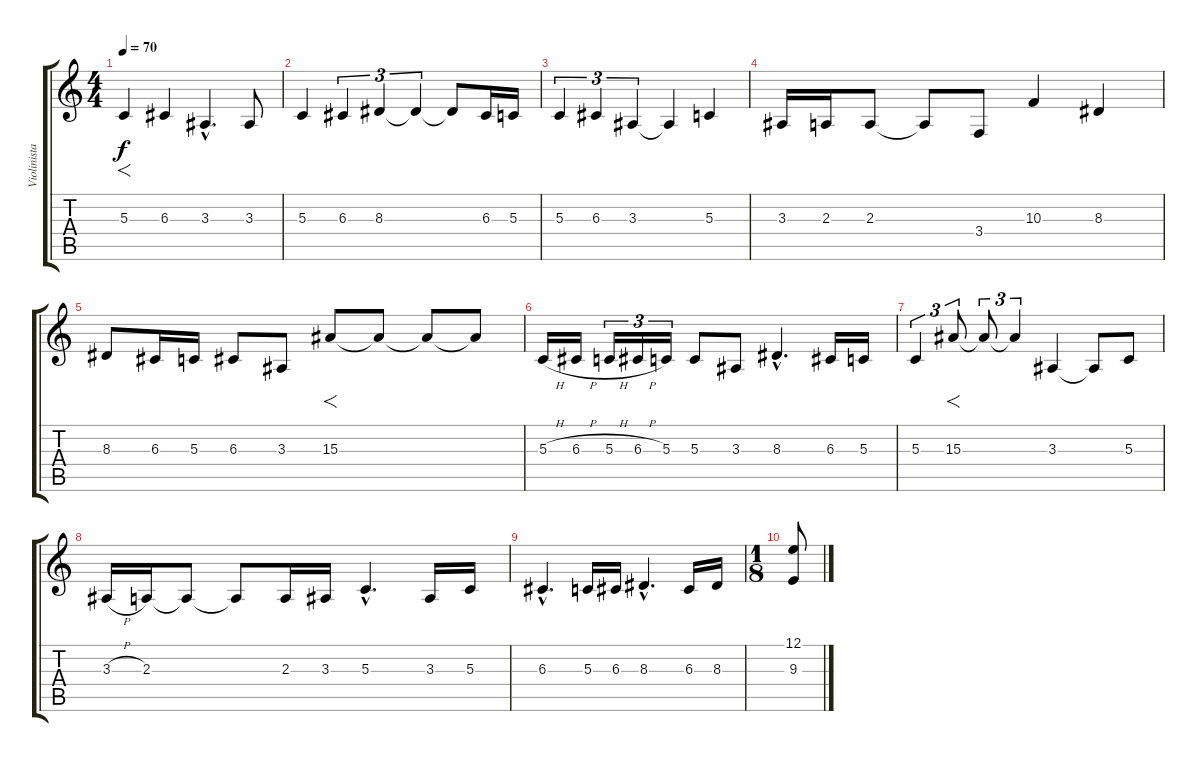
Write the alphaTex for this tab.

\track ("Violinista" "Violinista") {instrument violin}
\staff {score tabs}
\tuning (E4 B3 G3 D3 A2 E2) {hide}
\ts (4 4)
\tempo 70
\clef g2
\ks c
5.3.4{f dy f} 6.3.4 3.3{hac}.4{d} 3.3.8 |
5.3.4 6.3.4{tu (3 2)} 8.3.4{tu (3 2)} 8.3{t}.4{tu (3 2)} 8.3{t}.8 6.3.16 5.3.16 |
5.3.4{tu (3 2)} 6.3.4{tu (3 2)} 3.3.4{tu (3 2)} 3.3{t}.4 5.3.4 |
3.3.16 2.3.16 2.3.8 2.3{t}.8 3.4.8 10.3.4 8.3.4 |
8.3.8 6.3.16 5.3.16 6.3.8 3.3.8 15.3.8{f} 15.3{t}.8 15.3{t}.8 15.3{t}.8 |
5.3{h}.16 6.3{h}.16 5.3{h}.16{tu (3 2)} 6.3{h}.16{tu (3 2)} 5.3.16{tu (3 2)} 5.3.8 3.3.8 8.3{hac}.4{d} 6.3.16 5.3.16 |
5.3.4{tu (3 2)} 15.3.8{f tu (3 2)} 15.3{t}.8{tu (3 2)} 15.3{t}.4{tu (3 2)} 3.3.4 3.3{t}.8 5.3.8 |
3.3{h}.16 2.3.16 2.3{t}.8 2.3{t}.8 2.3.16 3.3.16 5.3{hac}.4{d} 3.3.16 5.3.16 |
6.3{hac}.4{d} 5.3.16 6.3.16 8.3{hac}.4{d} 6.3.16 8.3.16 |
\ts (1 8)
(12.1 9.3).8
